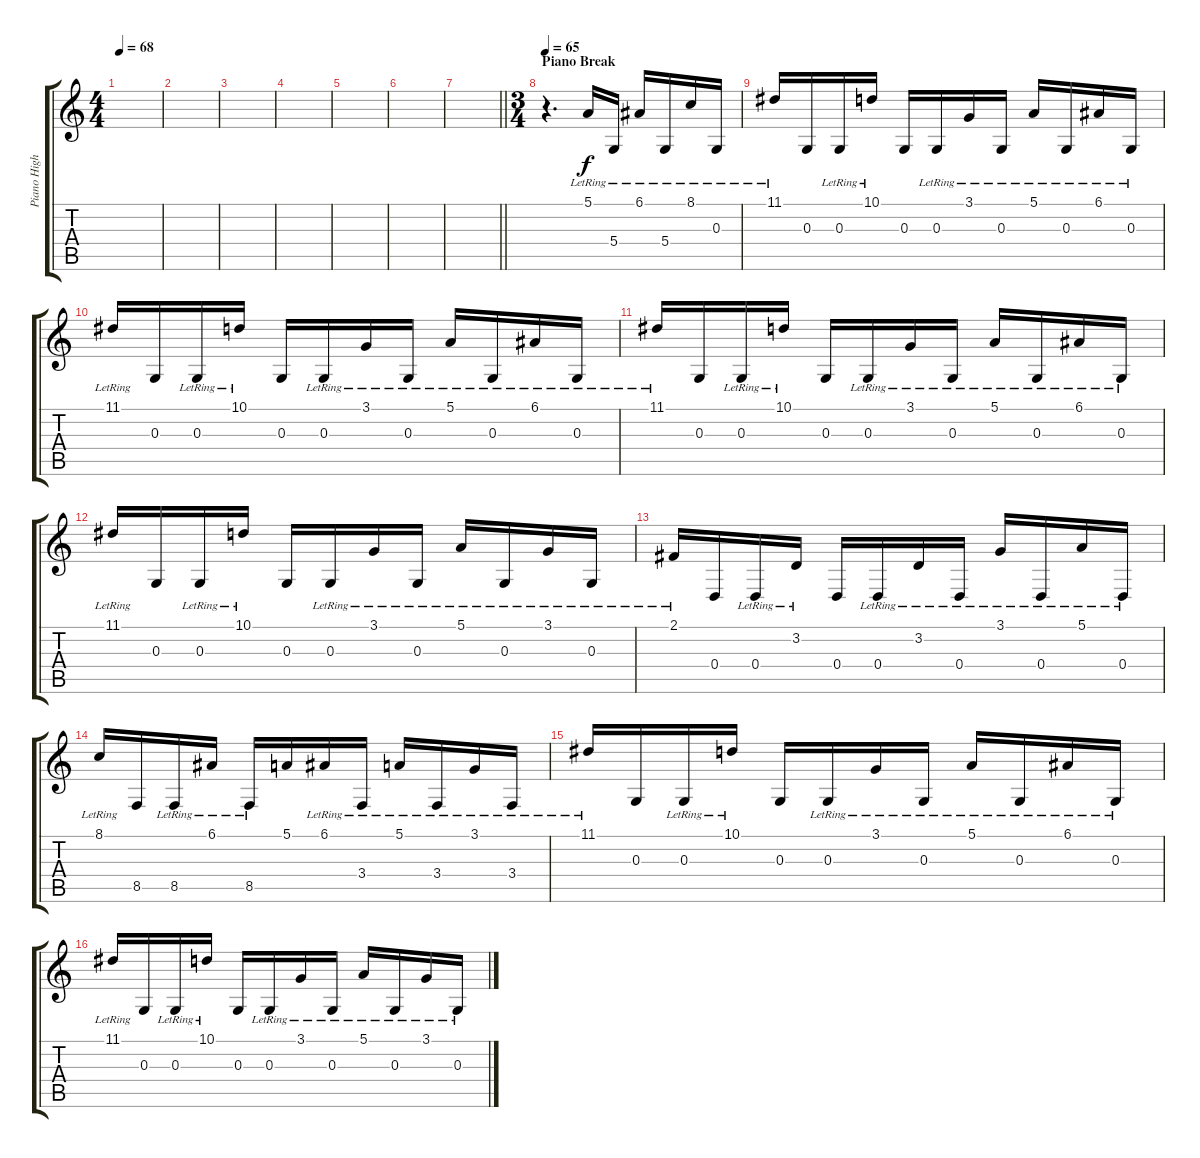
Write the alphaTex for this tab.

\track ("Piano High \\ Low" "Piano High") {mute instrument brightacousticpiano}
\staff {score tabs}
\tuning (E4 B3 G3 D3 A2 E2) {hide}
\ts (4 4)
\tempo 68
\clef g2
\ks c
|
|
|
|
|
|
\barLineRight lightlight
|
\ts (3 4)
\section ("" "Piano Break")
\tempo 65
r.4{d} 5.1{lr}.16 5.4{lr}.16 6.1{lr}.16 5.4{lr}.16 8.1{lr}.16 0.3{lr}.16 |
11.1{lr}.16 0.3.16 0.3{lr}.16 10.1{lr}.16 0.3.16 0.3{lr}.16 3.1{lr}.16 0.3{lr}.16 5.1{lr}.16 0.3{lr}.16 6.1{lr}.16 0.3{lr}.16 |
11.1{lr}.16 0.3.16 0.3{lr}.16 10.1{lr}.16 0.3.16 0.3{lr}.16 3.1{lr}.16 0.3{lr}.16 5.1{lr}.16 0.3{lr}.16 6.1{lr}.16 0.3{lr}.16 |
11.1{lr}.16 0.3.16 0.3{lr}.16 10.1{lr}.16 0.3.16 0.3{lr}.16 3.1{lr}.16 0.3{lr}.16 5.1{lr}.16 0.3{lr}.16 6.1{lr}.16 0.3{lr}.16 |
11.1{lr}.16 0.3.16 0.3{lr}.16 10.1{lr}.16 0.3.16 0.3{lr}.16 3.1{lr}.16 0.3{lr}.16 5.1{lr}.16 0.3{lr}.16 3.1{lr}.16 0.3{lr}.16 |
2.1{lr}.16 0.4.16 0.4{lr}.16 3.2{lr}.16 0.4.16 0.4{lr}.16 3.2{lr}.16 0.4{lr}.16 3.1{lr}.16 0.4{lr}.16 5.1{lr}.16 0.4{lr}.16 |
8.1{lr}.16 8.5.16 8.5{lr}.16 6.1{lr}.16 8.5{lr}.16 5.1.16 6.1{lr}.16 3.4{lr}.16 5.1{lr}.16 3.4{lr}.16 3.1{lr}.16 3.4{lr}.16 |
11.1{lr}.16 0.3.16 0.3{lr}.16 10.1{lr}.16 0.3.16 0.3{lr}.16 3.1{lr}.16 0.3{lr}.16 5.1{lr}.16 0.3{lr}.16 6.1{lr}.16 0.3{lr}.16 |
11.1{lr}.16 0.3.16 0.3{lr}.16 10.1{lr}.16 0.3.16 0.3{lr}.16 3.1{lr}.16 0.3{lr}.16 5.1{lr}.16 0.3{lr}.16 3.1{lr}.16 0.3{lr}.16
